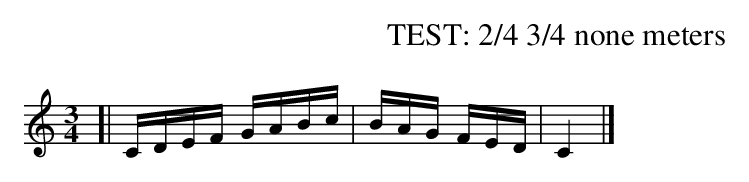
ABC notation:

X:1
T: TEST: 2/4 3/4 none meters
M: 2/4
M: 3/4
K: C
[| CDEF GABc | BAG FED | C4 |]
